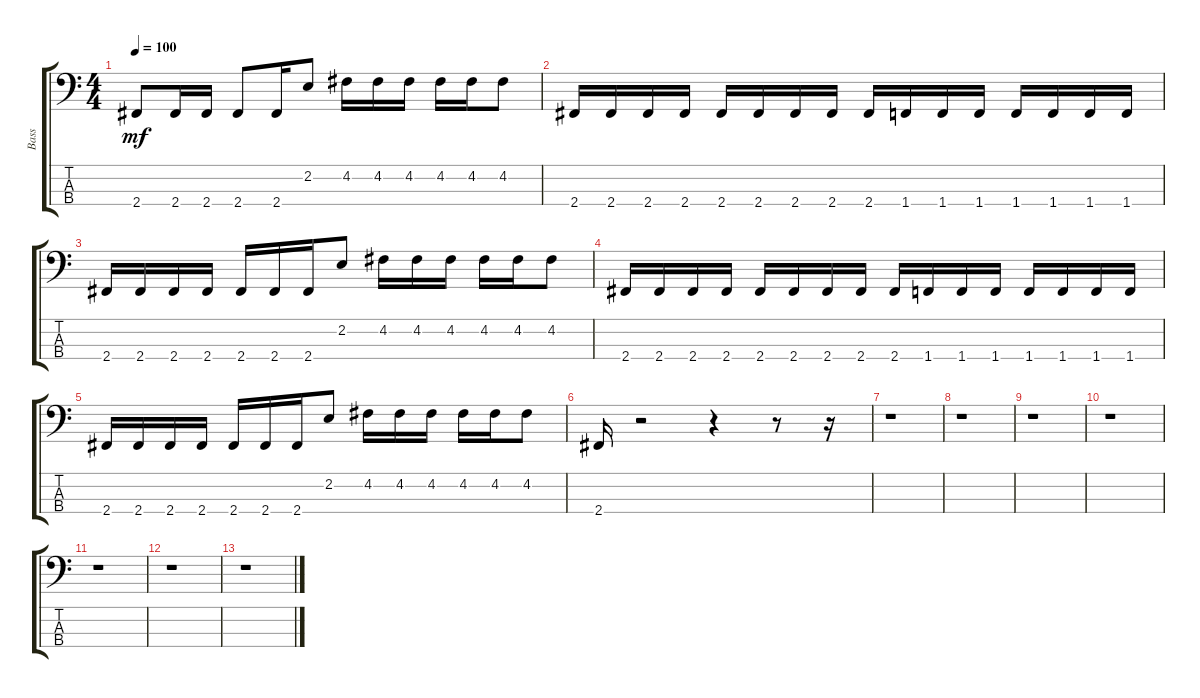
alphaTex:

\track ("Bass" "Bass") {instrument electricbassfinger}
\staff {score tabs}
\tuning (G2 D2 A1 E1) {hide}
\ts (4 4)
\tempo 100
\clef f4
\ks c
2.4.8{dy mf} 2.4.16 2.4.16 2.4.8 2.4.16 2.2.8 4.2.16 4.2.16 4.2.16 4.2.16 4.2.16 4.2.8 |
2.4.16 2.4.16 2.4.16 2.4.16 2.4.16 2.4.16 2.4.16 2.4.16 2.4.16 1.4.16 1.4.16 1.4.16 1.4.16 1.4.16 1.4.16 1.4.16 |
2.4.16 2.4.16 2.4.16 2.4.16 2.4.16 2.4.16 2.4.16 2.2.8 4.2.16 4.2.16 4.2.16 4.2.16 4.2.16 4.2.8 |
2.4.16 2.4.16 2.4.16 2.4.16 2.4.16 2.4.16 2.4.16 2.4.16 2.4.16 1.4.16 1.4.16 1.4.16 1.4.16 1.4.16 1.4.16 1.4.16 |
2.4.16 2.4.16 2.4.16 2.4.16 2.4.16 2.4.16 2.4.16 2.2.8 4.2.16 4.2.16 4.2.16 4.2.16 4.2.16 4.2.8 |
2.4.16 r.2 r.4 r.8 r.16 |
r.1 |
r.1 |
r.1 |
r.1 |
r.1 |
r.1 |
r.1
